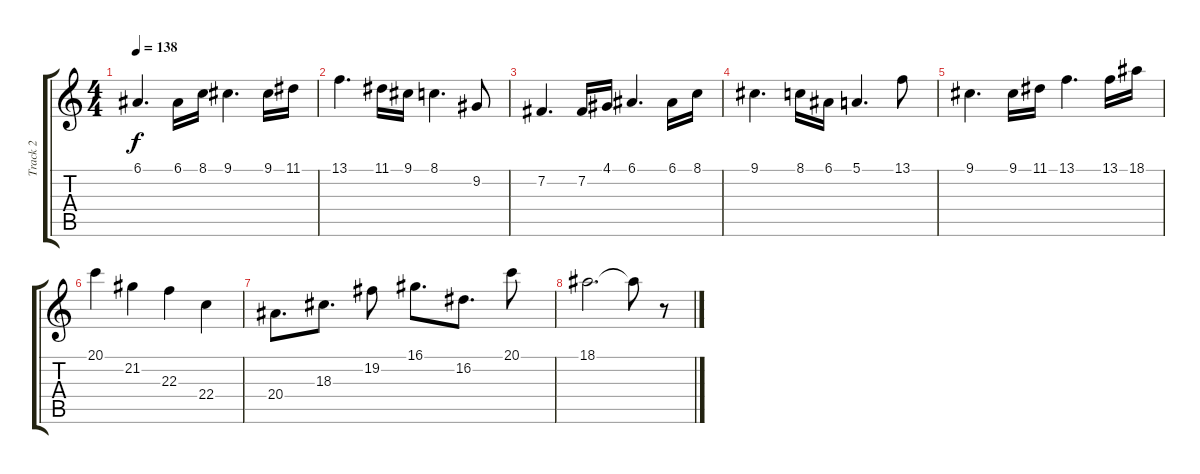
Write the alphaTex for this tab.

\track ("Track 2" "Track 2") {instrument brasssection}
\staff {score tabs}
\tuning (E4 B3 G3 D3 A2 E2) {hide}
\ts (4 4)
\tempo 138
\clef g2
\ks c
6.1.4{d dy f} 6.1.16 8.1.16 9.1.4{d} 9.1.16 11.1.16 |
13.1.4{d} 11.1.16 9.1.16 8.1.4{d} 9.2.8 |
7.2.4{d} 7.2.16 4.1.16 6.1.4{d} 6.1.16 8.1.16 |
9.1.4{d} 8.1.16 6.1.16 5.1.4{d} 13.1.8 |
9.1.4{d} 9.1.16 11.1.16 13.1.4{d} 13.1.16 18.1.16 |
20.1.4 21.2.4 22.3.4 22.4.4 |
20.4.8{d} 18.3.8{d} 19.2.8 16.1.8{d} 16.2.8{d} 20.1.8 |
18.1.2{d} 18.1{t}.8 r.8
